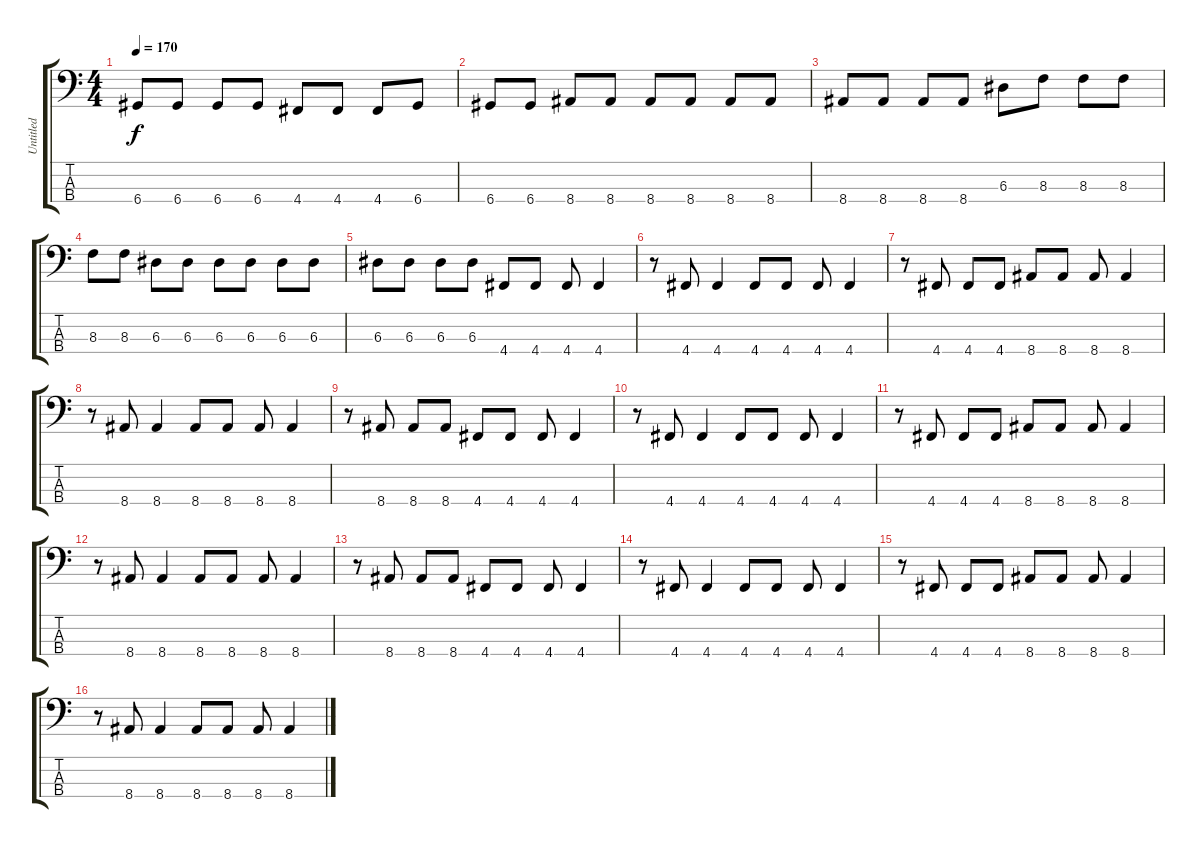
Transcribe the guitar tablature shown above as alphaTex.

\track ("Untitled" "Untitled") {instrument electricbasspick}
\staff {score tabs}
\tuning (G2 D2 A1 D1) {hide}
\ts (4 4)
\tempo 170
\clef f4
\ks c
6.4.8{dy f} 6.4.8 6.4.8 6.4.8 4.4.8 4.4.8 4.4.8 6.4.8 |
6.4.8 6.4.8 8.4.8 8.4.8 8.4.8 8.4.8 8.4.8 8.4.8 |
8.4.8 8.4.8 8.4.8 8.4.8 6.3.8 8.3.8 8.3.8 8.3.8 |
8.3.8 8.3.8 6.3.8 6.3.8 6.3.8 6.3.8 6.3.8 6.3.8 |
6.3.8 6.3.8 6.3.8 6.3.8 4.4.8 4.4.8 4.4.8 4.4.4 |
r.8 4.4.8 4.4.4 4.4.8 4.4.8 4.4.8 4.4.4 |
r.8 4.4.8 4.4.8 4.4.8 8.4.8 8.4.8 8.4.8 8.4.4 |
r.8 8.4.8 8.4.4 8.4.8 8.4.8 8.4.8 8.4.4 |
r.8 8.4.8 8.4.8 8.4.8 4.4.8 4.4.8 4.4.8 4.4.4 |
r.8 4.4.8 4.4.4 4.4.8 4.4.8 4.4.8 4.4.4 |
r.8 4.4.8 4.4.8 4.4.8 8.4.8 8.4.8 8.4.8 8.4.4 |
r.8 8.4.8 8.4.4 8.4.8 8.4.8 8.4.8 8.4.4 |
r.8 8.4.8 8.4.8 8.4.8 4.4.8 4.4.8 4.4.8 4.4.4 |
r.8 4.4.8 4.4.4 4.4.8 4.4.8 4.4.8 4.4.4 |
r.8 4.4.8 4.4.8 4.4.8 8.4.8 8.4.8 8.4.8 8.4.4 |
r.8 8.4.8 8.4.4 8.4.8 8.4.8 8.4.8 8.4.4
